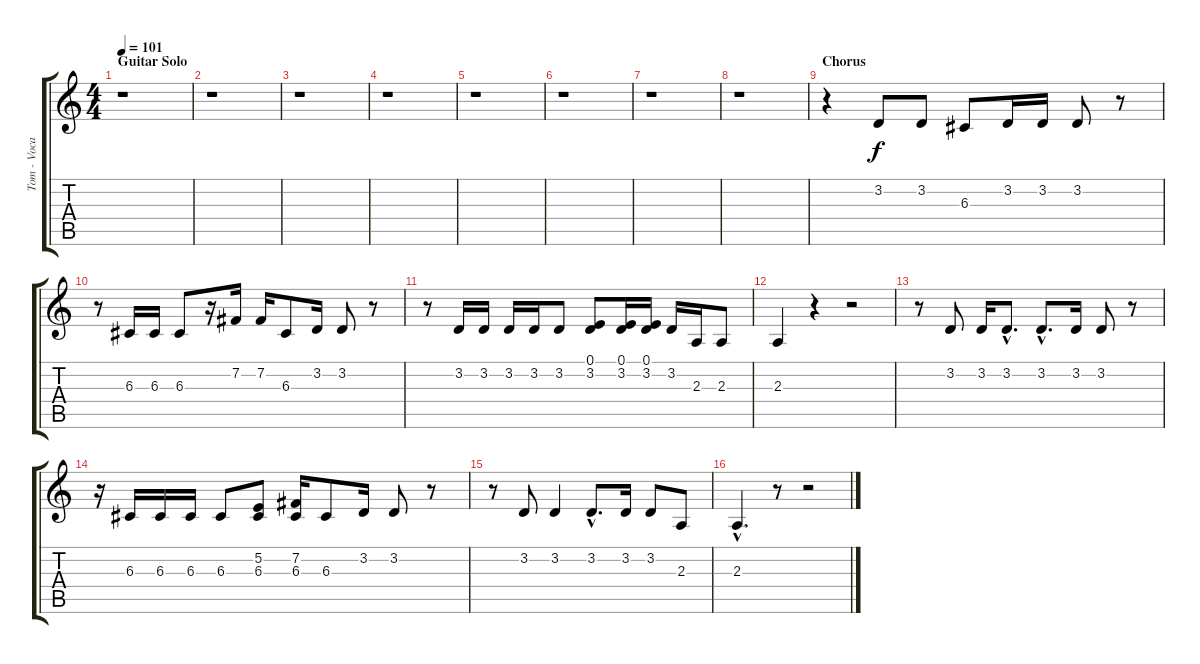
\track ("Tom - Vocals" "Tom - Voca") {instrument tenorsax}
\staff {score tabs}
\tuning (E4 B3 G3 D3 A2 E2) {hide}
\ts (4 4)
\section ("" "Guitar Solo")
\tempo 101
\clef g2
\ks c
r.1{dy f} |
r.1 |
r.1 |
r.1 |
r.1 |
r.1 |
r.1 |
r.1 |
\section ("" "Chorus")
r.4 3.2.8 3.2.8 6.3.8 3.2.16 3.2.16 3.2.8 r.8 |
r.8 6.3.16 6.3.16 6.3.8 r.16 7.2.16 7.2.16 6.3.8 3.2.16 3.2.8 r.8 |
r.8 3.2.16 3.2.16 3.2.16 3.2.16 3.2.8 (0.1 3.2).8 (0.1 3.2).16 (0.1 3.2).16 3.2.16 2.3.16 2.3.8 |
2.3.4 r.4 r.2 |
r.8 3.2.8 3.2.16 3.2{hac}.8{d} 3.2{hac}.8{d} 3.2.16 3.2.8 r.8 |
r.16 6.3.16 6.3.16 6.3.16 6.3.8 (5.2 6.3).8 (7.2 6.3).16 6.3.8 3.2.16 3.2.8 r.8 |
r.8 3.2.8 3.2.4 3.2{hac}.8{d} 3.2.16 3.2.8 2.3.8 |
2.3{hac}.4{d} r.8 r.2
